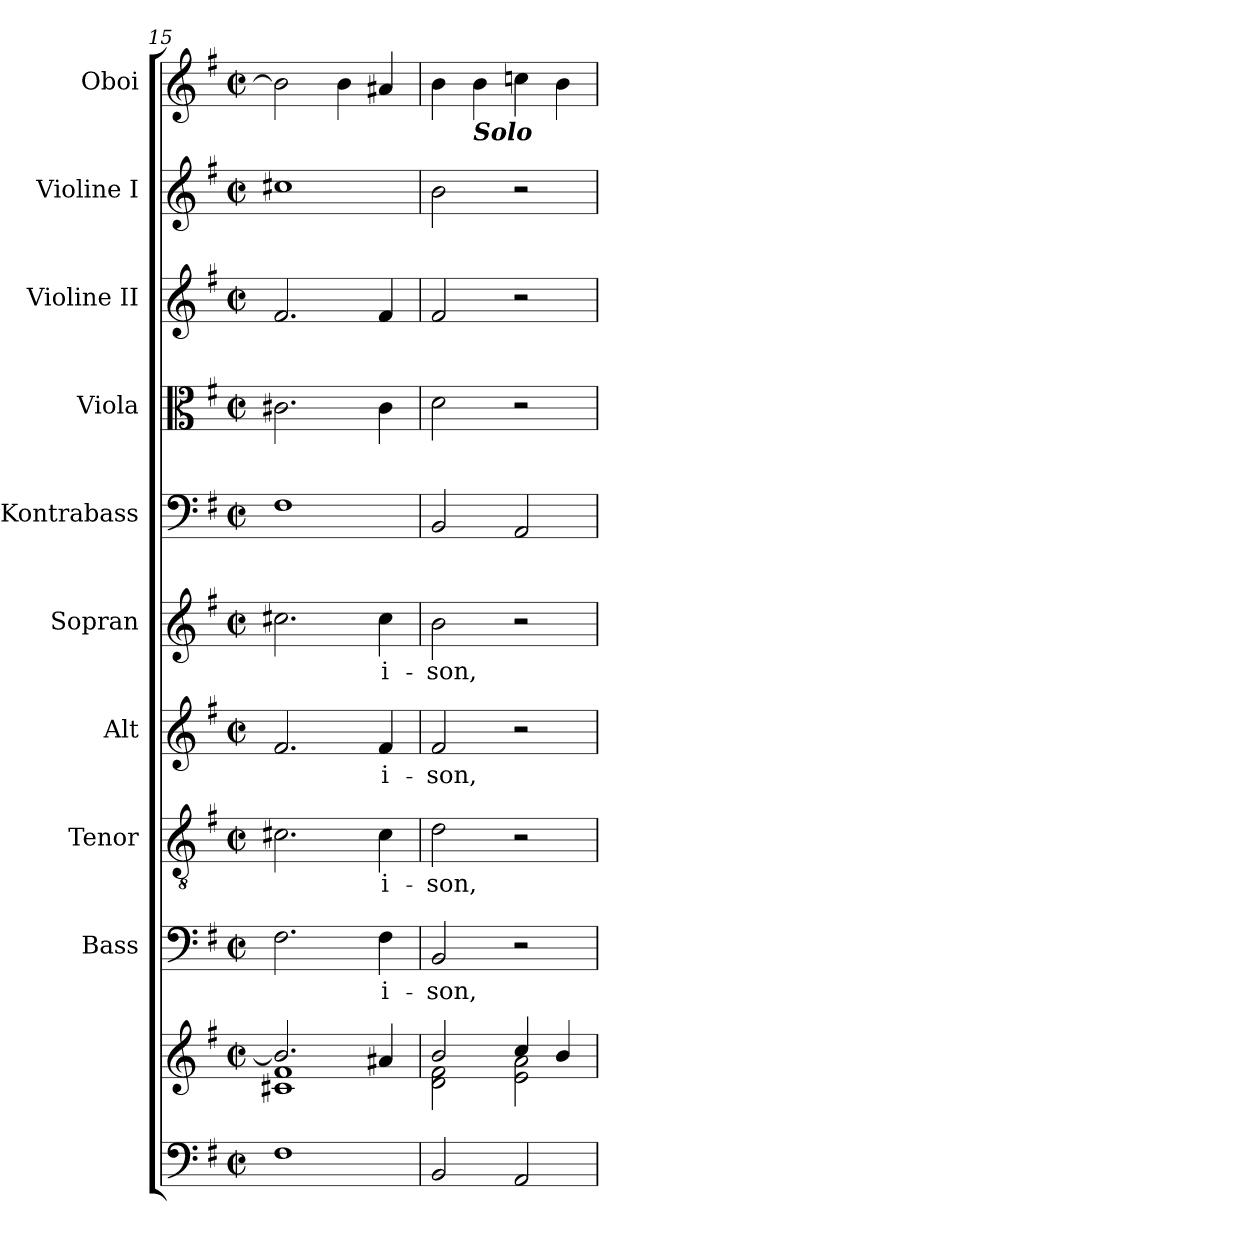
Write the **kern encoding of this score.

**kern	**kern	**kern	**text	**kern	**text	**kern	**text	**kern	**text	**kern	**kern	**kern	**kern	**kern
*part10	*part10	*part9	*part9	*part8	*part8	*part7	*part7	*part6	*part6	*part5	*part4	*part3	*part2	*part1
*staff11	*staff10	*staff9	*staff9	*staff8	*staff8	*staff7	*staff7	*staff6	*staff6	*staff5	*staff4	*staff3	*staff2	*staff1
*	*	*I"Bass	*	*I"Tenor	*	*I"Alt	*	*I"Sopran	*	*I"Kontrabass	*I"Viola	*I"Violine II	*I"Violine I	*I"Oboi
*	*	*I'B.	*	*I'T.	*	*I'A.	*	*I'S.	*	*I'Kb.	*I'Vla.	*I'Vl. II	*I'Vl. I	*I'Ob.
*clefF4	*clefG2	*clefF4	*	*clefGv2	*	*clefG2	*	*clefG2	*	*clefF4	*clefC3	*clefG2	*clefG2	*clefG2
*	*	*	*	*	*	*	*	*	*	*ITrd7c12	*	*	*	*
*k[f#]	*k[f#]	*k[f#]	*	*k[f#]	*	*k[f#]	*	*k[f#]	*	*k[f#]	*k[f#]	*k[f#]	*k[f#]	*k[f#]
*G:	*G:	*G:	*	*G:	*	*G:	*	*G:	*	*G:	*G:	*G:	*G:	*G:
*M2/2	*M2/2	*M2/2	*	*M2/2	*	*M2/2	*	*M2/2	*	*M2/2	*M2/2	*M2/2	*M2/2	*M2/2
*met(c|)	*met(c|)	*met(c|)	*	*met(c|)	*	*met(c|)	*	*met(c|)	*	*met(c|)	*met(c|)	*met(c|)	*met(c|)	*met(c|)
=15	=15	=15	=15	=15	=15	=15	=15	=15	=15	=15	=15	=15	=15	=15
*	*^	*	*	*	*	*	*	*	*	*	*	*	*	*
1F#	2.b/]	1c#X 1f#	2.F#\	.	2.c#X\	.	2.f#/	.	2.cc#X\	.	1FF#	2.c#X\	2.f#/	1cc#X	2b\]
.	.	.	.	.	.	.	.	.	.	.	.	.	.	.	4b\
!	!	!	!	!LO:LY:b	!	!LO:LY:b	!	!LO:LY:b	!	!LO:LY:b	!	!	!	!	!
.	4a#X/	.	4F#\	-i-	4c#\	-i-	4f#/	-i-	4cc#\	-i-	.	4c#\	4f#/	.	4a#X/
=16	=16	=16	=16	=16	=16	=16	=16	=16	=16	=16	=16	=16	=16	=16	=16
!	!	!	!	!LO:LY:b	!	!LO:LY:b	!	!LO:LY:b	!	!LO:LY:b	!	!	!	!	!
2BB/	2b/	2d\ 2f#\	2BB/	-son,	2d\	-son,	2f#/	-son,	2b\	-son,	2BBB/	2d\	2f#/	2b\	4b\
!	!	!	!	!	!	!	!	!	!	!	!	!	!	!	!LO:TX:b:Bi:t=Solo
.	.	.	.	.	.	.	.	.	.	.	.	.	.	.	4b\
2AA/	4cc/	2e\ 2a\	2r	.	2r	.	2r	.	2r	.	2AAA/	2r	2r	2r	4ccn\
.	4b/	.	.	.	.	.	.	.	.	.	.	.	.	.	4b\
*	*v	*v	*	*	*	*	*	*	*	*	*	*	*	*	*
=	=	=	=	=	=	=	=	=	=	=	=	=	=	=
*-	*-	*-	*-	*-	*-	*-	*-	*-	*-	*-	*-	*-	*-	*-
